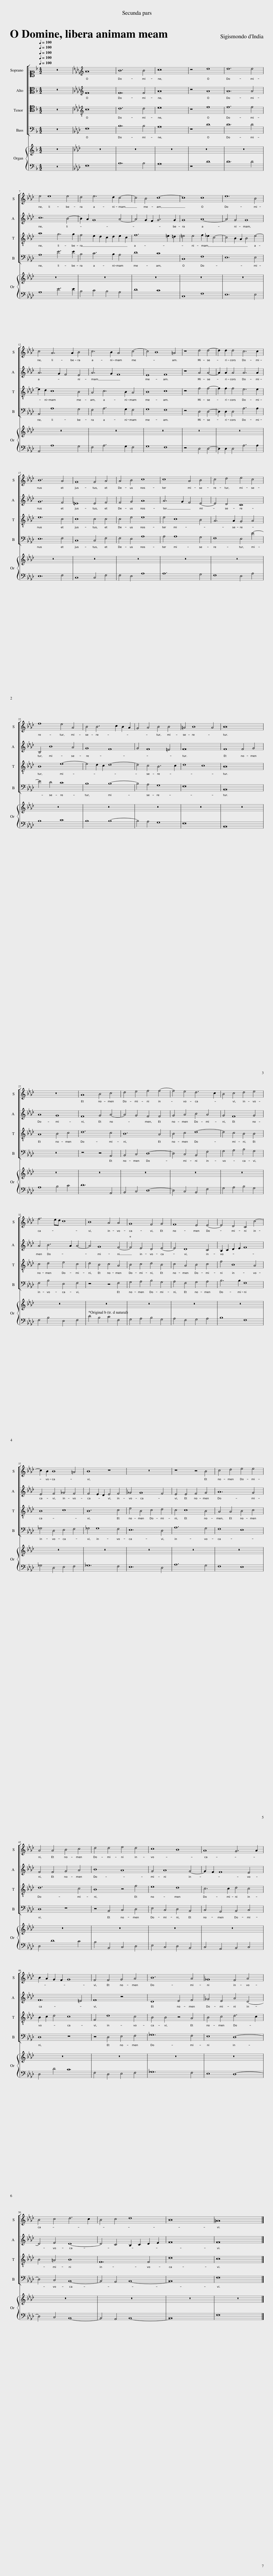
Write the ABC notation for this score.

X:1
%%score [ 1 2 3 4 ] 5
L:1/8
Q:1/4=100
M:4/2
I:linebreak $
K:F
V:1 alto1
V:2 alto
V:3 tenor
V:4 bass
V:5 bass
V:1
 z16 |[K:Ab][K:treble] A16 | B12 B4 | c16 | z8 d8 | %5
 d12 d4 |$ e4 e8 e4 | d4 e6 d2 c4- | c4 B4 c8- | c8 c8 | %10
 e12 B4 |$ c4 A6 A2 B4 | c6 B2 A4 c4- | c4 B8 =A4 | z8 d4 d4- | %15
 d2 d2 d4 c6 c2 |$ B12 A4 | G8 G4 A4 | A4 B4 c8 | c8 A4 B4 | %20
 c4 d4 e4 c4 |$ f8 e4 A4 | B4 B6 c2 B2 A2 | G4 A4 B4 B4 | =A4 B8 A4 | %25
 B16 |$ z16 | A8 B4 c4 | d4 e4 f4 f4- | f4 e4 d6 c2 | %30
 B4 c4 d4 e4 |$ f6 ed c8 | B8 A4 A4 | G8 F4 G4 | F8 E4 E4- | %35
 E4 D4 C4 c4- |$ c2 B2 B8 =A4 | B8 z8 | z16 | z8 z4 B4 | %40
 c4 d4 e4 e4 |$ A4 A4 B4 c4 | d4 d4 e4 d4 | c8 B8 | A8 G6 A2 |$ %45
 B2 A2 G2 F2 G8 | F4 F4 G4 A4 | B12 A4 | _G8 F4 A4 |$ B4 c4 d6 c2 | %50
 B4 c4 d8 | B16 | =A16 |] %53
V:2
 z16 |[K:Ab][K:treble] F16 | F12 F4 | A16 | z8 A8 | %5
 A12 A4 |$ c12 B4- | B2 A2 G8 A4- | A4 G2 F2 G6 G2 | G8 A8- | %10
 A4 G4 G8 |$ A6 G2 F4 E4 | A6 G2 F8 | E8 F8 | z8 A4 A4- | %15
 A2 A2 A4 A6 A2 |$ G12 F4 | =E8 E4 F4 | F4 G4 A8 | A6 G2 F4 E4- | %20
 E4 D4 C8 |$ B,4 B8 A4 | G8 F8 | G4 F8 =E4 | F16 | %25
 F8 F4 G4 |$ A8 G8 | F8 G4 A4- | A4 G4 F4 F4 | G4 A4 B4 A4 | %30
 G4 F8 G4 |$ A4 B6 A2 A4- | A4 G8 F4- | F4 E4 D4 E4- | E4 D8 C4 | %35
 B,2 C2 D2 E2 F8 |$ E4 F4 _G4 F4 | F4 E2 D2 E4 F4 | _G4 G8 F4 | E4 E4 F4 G4 | %40
 A12 G4 |$ F4 F4 G4 A4 | B8 A8 | G4 A8 G4- | G2 F2 F8 E4 |$ %45
 F12 =E4 | F8 z8 | D8 E4 F4 | _G4 E4 A4 D4- |$ D4 E4 D8- | %50
 D4 C4 B,2 C2 D2 E2 | F16 | F16 |] %53
V:3
 z16 |[K:Ab][K:treble-8] c16 | d12 d4 | e16 | z8 f8 | %5
 f12 f4 |$ a8 g6 g2 | f4 e2 d2 c2 d2 e2 c2 | f12 =e2 =d2 | =e4 e4 f2 _e2 c4- | %10
 c4 B2 A2 B4 e4- |$ e2 d2 c8 B4 | A4 c6 B2 A4 | B8 c8 | z8 f4 f4- | %15
 f2 f2 f4 e6 e2 |$ e12 c4 | c8 c4 c4 | c4 e4 e8 | e4 c8 B4 | %20
 A6 A2 G4 A4 |$ B8 e8- | e4 d2 c2 d8- | d4 c4 B6 c2 | d8 c8 | %25
 B16 |$ A8 B4 c4 | d12 c4 | B12 A4 | B4 c4 d8- | %30
 d4 c4 B4 B4 |$ c4 d4 e4 c4 | d4 B4 c4 A4 | B4 c4 d4 B4 | c4 A4 B4 c4 | %35
 f4 B8 A4 |$ B8 c8 | B12 c4 | e4 B4 c4 d4 | c4 c8 B4 | %40
 A4 A4 B4 c4 |$ d12 c4 | B8 z4 f4 | e8 d8 | c6 c2 d4 c4 |$ %45
 B2 c2 d4 c8 | F4 d8 c4 | B4 B4 z4 A4 | B4 c4 d6 c2 |$ B4 =A4 B8 | %50
 F12 F4 | d16 | c16 |] %53
V:4
 z16 |[K:Ab] F,16 | B,12 B,4 | A,16 | z8 D8 | %5
 D12 D4 |$ A,8 E6 E2 | B,4 C6 B,2 A,4 | D8 C8 | C,8 F,8 | %10
 E,12 E,4 |$ A,,4 A,8 G,4 | F,4 A,6 G,2 F,4 | G,8 F,8 | z8 D,4 D,4- | %15
 D,2 D,2 D,4 A,6 A,2 |$ E,12 F,4 | C,8 C,4 F,4 | F,4 E,4 A,8 | A,4 A,8 G,4 | %20
 F,8 E,4 E4- |$ E4 D4 C8 | B,8 B,8- | B,4 A,4 G,8 | F,16 | %25
 B,,16 |$ z16 | z8 z4 A,,4 | B,,4 C,4 D,8- | D,4 C,4 B,,4 F,4 | %30
 G,4 A,4 B,4 G,4 |$ F,4 B,4 E,4 F,4 | z8 z4 F,4 | G,4 A,4 B,4 G,4 | A,4 F,4 G,4 A,4 | %35
 B,6 B,2 F,8 |$ _G,4 D,4 E,4 F,4 | _G,4 G,8 F,4 | E,12 D,4 | A,12 G,4 | %40
 F,8 E,8 |$ D,8 z8 | z4 B,,4 C,4 D,4 | E,4 C,4 D,4 B,,4 | C,4 A,,4 B,,4 C,4 |$ %45
 D,8 z8 | z4 D,4 E,4 F,4 | _G,12 F,4 | E,8 D,8- |$ D,4 C,4 B,,8- | %50
 B,,4 A,,4 B,,8- | B,,16 | F,16 |] %53
V:5
 z16 |[K:Ab] F,16 | B,12 B,4 | A,16 | z8 D8 | %5
 D12 D4 |$ A,8 E6 E2 | B,4 C4 B,4 A,4 | D8 C8 | C,8 F,8 | %10
 E,12 E,4 |$ A,,4 A,8 G,4 | F,4 A,6 G,2 F,4 | G,8 F,8 | z8 D,4 D,4- | %15
 D,2 D,2 D,4 A,6 A,2 |$ E,12 F,4 | C,8 C,4 F,4 | F,4 E,4 A,8 | A,12 G,4 | %20
 F,8 E,4 A,4 |$ B,8 C8 | B,8 B,8- | B,4 A,4 G,8 | F,16 | %25
 B,,16 |$ A,8 B,4 C4 | D12 A,,4 | B,,4 C,4 D,8- | D,4 C,4 B,,4 F,4 | %30
 G,4 A,4 B,4 G,4 |$ F,4 B,4 E,4 F,4 | D4 B,4 C4 F,4 | G,4 A,4 B,4 G,4 | A,4 F,4 G,4 A,4 | %35
 B,8 F,8 |$ _G,4 D,4 E,4 F,4 | _G,12 F,4 | E,12 D,4 | A,12 G,4 | %40
 F,8 E,8 |$ D,4 D8 C4 | B,4 B,,4 C,4 D,4 | E,4 C,4 D,4 B,,4 | C,4 A,,4 B,,4 C,4 |$ %45
 D,4 D4 C8 | F,4 D,4 E,4 F,4 | _G,12 F,4 | E,8 D,8- |$ D,4 C,4 B,,8- | %50
 B,,4 A,,4 B,,8- | B,,16 | F,16 |] %53
